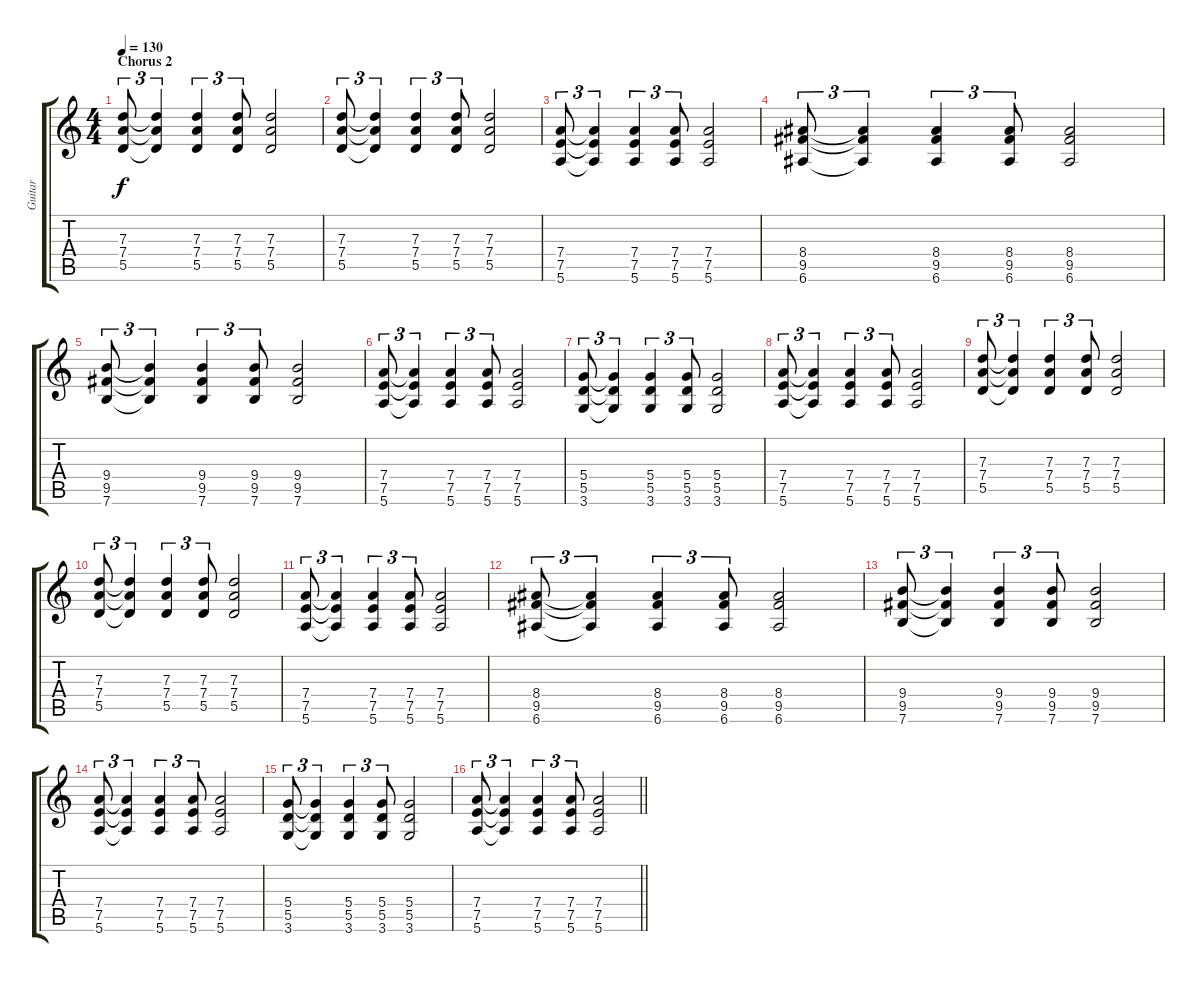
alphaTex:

\track ("Guitar" "Guitar") {instrument distortionguitar}
\staff {score tabs}
\tuning (E4 B3 G3 D3 A2 E2) {hide}
\ts (4 4)
\section ("" "Chorus 2")
\tempo 130
\clef g2
\ks c
(7.3 7.4 5.5).8{tu (3 2) dy f} (7.3{t} 7.4{t} 5.5{t}).4{tu (3 2)} (7.3 7.4 5.5).4{tu (3 2)} (7.3 7.4 5.5).8{tu (3 2)} (7.3 7.4 5.5).2 |
(7.3 7.4 5.5).8{tu (3 2)} (7.3{t} 7.4{t} 5.5{t}).4{tu (3 2)} (7.3 7.4 5.5).4{tu (3 2)} (7.3 7.4 5.5).8{tu (3 2)} (7.3 7.4 5.5).2 |
(7.4 7.5 5.6).8{tu (3 2)} (7.4{t} 7.5{t} 5.6{t}).4{tu (3 2)} (7.4 7.5 5.6).4{tu (3 2)} (7.4 7.5 5.6).8{tu (3 2)} (7.4 7.5 5.6).2 |
(8.4 9.5 6.6).8{tu (3 2)} (8.4{t} 9.5{t} 6.6{t}).4{tu (3 2)} (8.4 9.5 6.6).4{tu (3 2)} (8.4 9.5 6.6).8{tu (3 2)} (8.4 9.5 6.6).2 |
(9.4 9.5 7.6).8{tu (3 2)} (9.4{t} 9.5{t} 7.6{t}).4{tu (3 2)} (9.4 9.5 7.6).4{tu (3 2)} (9.4 9.5 7.6).8{tu (3 2)} (9.4 9.5 7.6).2 |
(7.4 7.5 5.6).8{tu (3 2)} (7.4{t} 7.5{t} 5.6{t}).4{tu (3 2)} (7.4 7.5 5.6).4{tu (3 2)} (7.4 7.5 5.6).8{tu (3 2)} (7.4 7.5 5.6).2 |
(5.4 5.5 3.6).8{tu (3 2)} (5.4{t} 5.5{t} 3.6{t}).4{tu (3 2)} (5.4 5.5 3.6).4{tu (3 2)} (5.4 5.5 3.6).8{tu (3 2)} (5.4 5.5 3.6).2 |
(7.4 7.5 5.6).8{tu (3 2)} (7.4{t} 7.5{t} 5.6{t}).4{tu (3 2)} (7.4 7.5 5.6).4{tu (3 2)} (7.4 7.5 5.6).8{tu (3 2)} (7.4 7.5 5.6).2 |
(7.3 7.4 5.5).8{tu (3 2)} (7.3{t} 7.4{t} 5.5{t}).4{tu (3 2)} (7.3 7.4 5.5).4{tu (3 2)} (7.3 7.4 5.5).8{tu (3 2)} (7.3 7.4 5.5).2 |
(7.3 7.4 5.5).8{tu (3 2)} (7.3{t} 7.4{t} 5.5{t}).4{tu (3 2)} (7.3 7.4 5.5).4{tu (3 2)} (7.3 7.4 5.5).8{tu (3 2)} (7.3 7.4 5.5).2 |
(7.4 7.5 5.6).8{tu (3 2)} (7.4{t} 7.5{t} 5.6{t}).4{tu (3 2)} (7.4 7.5 5.6).4{tu (3 2)} (7.4 7.5 5.6).8{tu (3 2)} (7.4 7.5 5.6).2 |
(8.4 9.5 6.6).8{tu (3 2)} (8.4{t} 9.5{t} 6.6{t}).4{tu (3 2)} (8.4 9.5 6.6).4{tu (3 2)} (8.4 9.5 6.6).8{tu (3 2)} (8.4 9.5 6.6).2 |
(9.4 9.5 7.6).8{tu (3 2)} (9.4{t} 9.5{t} 7.6{t}).4{tu (3 2)} (9.4 9.5 7.6).4{tu (3 2)} (9.4 9.5 7.6).8{tu (3 2)} (9.4 9.5 7.6).2 |
(7.4 7.5 5.6).8{tu (3 2)} (7.4{t} 7.5{t} 5.6{t}).4{tu (3 2)} (7.4 7.5 5.6).4{tu (3 2)} (7.4 7.5 5.6).8{tu (3 2)} (7.4 7.5 5.6).2 |
(5.4 5.5 3.6).8{tu (3 2)} (5.4{t} 5.5{t} 3.6{t}).4{tu (3 2)} (5.4 5.5 3.6).4{tu (3 2)} (5.4 5.5 3.6).8{tu (3 2)} (5.4 5.5 3.6).2 |
\barLineRight lightlight
(7.4 7.5 5.6).8{tu (3 2)} (7.4{t} 7.5{t} 5.6{t}).4{tu (3 2)} (7.4 7.5 5.6).4{tu (3 2)} (7.4 7.5 5.6).8{tu (3 2)} (7.4 7.5 5.6).2
